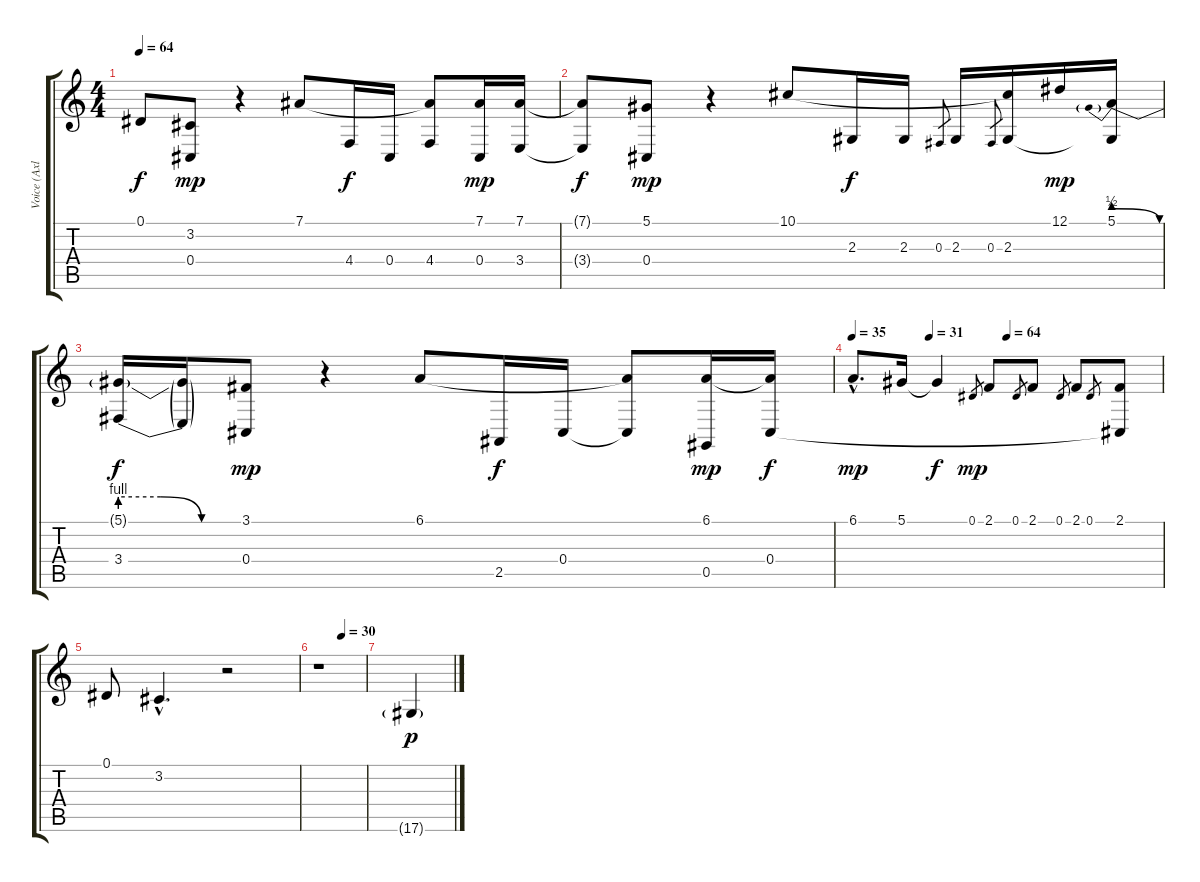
\track ("Voice (Axl)" "Voice (Axl") {instrument whistle}
\staff {score tabs}
\tuning (Eb4 Bb3 Gb3 Db3 Ab2 Eb2) {hide}
\ts (4 4)
\tempo 64
\clef g2
\ks c
0.1{t}.8{dy f} (3.2 0.4{t}).8{dy mp} r.4 7.1.8 4.4.16{dy f} 0.4.16 (7.1{t} 4.4).8 (7.1 0.4).16{dy mp} (7.1 3.4).16 |
(7.1{t} 3.4{t}).8{dy f} (5.1 0.4).8{dy mp} r.4 10.1.8 2.3.16{dy f} 2.3.16 0.3.8{gr} 2.3.16 0.3.8{gr} (10.1{t} 2.3).16 12.1.16{dy mp} (5.1{be (prebendrelease 0 2 60 0)} 2.3{t}).16 |
(5.1{t} 3.4{be (custom 0 4 20 4 40 0 60 0)}).16{dy f} (5.1{t} 3.4{t}).16 (3.1 0.4).8{dy mp} r.4 6.1.8 2.5.16{dy f} 0.4.16 (6.1{t} 0.4{t}).8 (6.1 0.5).16{dy mp} (6.1{t} 0.4).16{dy f} |
\tempo 35
\tempo (31 0.25)
\tempo (64 0.5)
6.1{hac}.8{d dy mp} 5.1.16 5.1{t}.4{dy f} 0.1.8{gr dy mp} 2.1.8 0.1.8{gr} 2.1.8 0.1.8{gr} 2.1.8 0.1.8{gr} (2.1 0.4{t}).8 |
0.1.8 3.2{hac}.4{d} r.2 |
\tempo (30 0.5)
r.1 |
17.6{g}.4{dy p}
